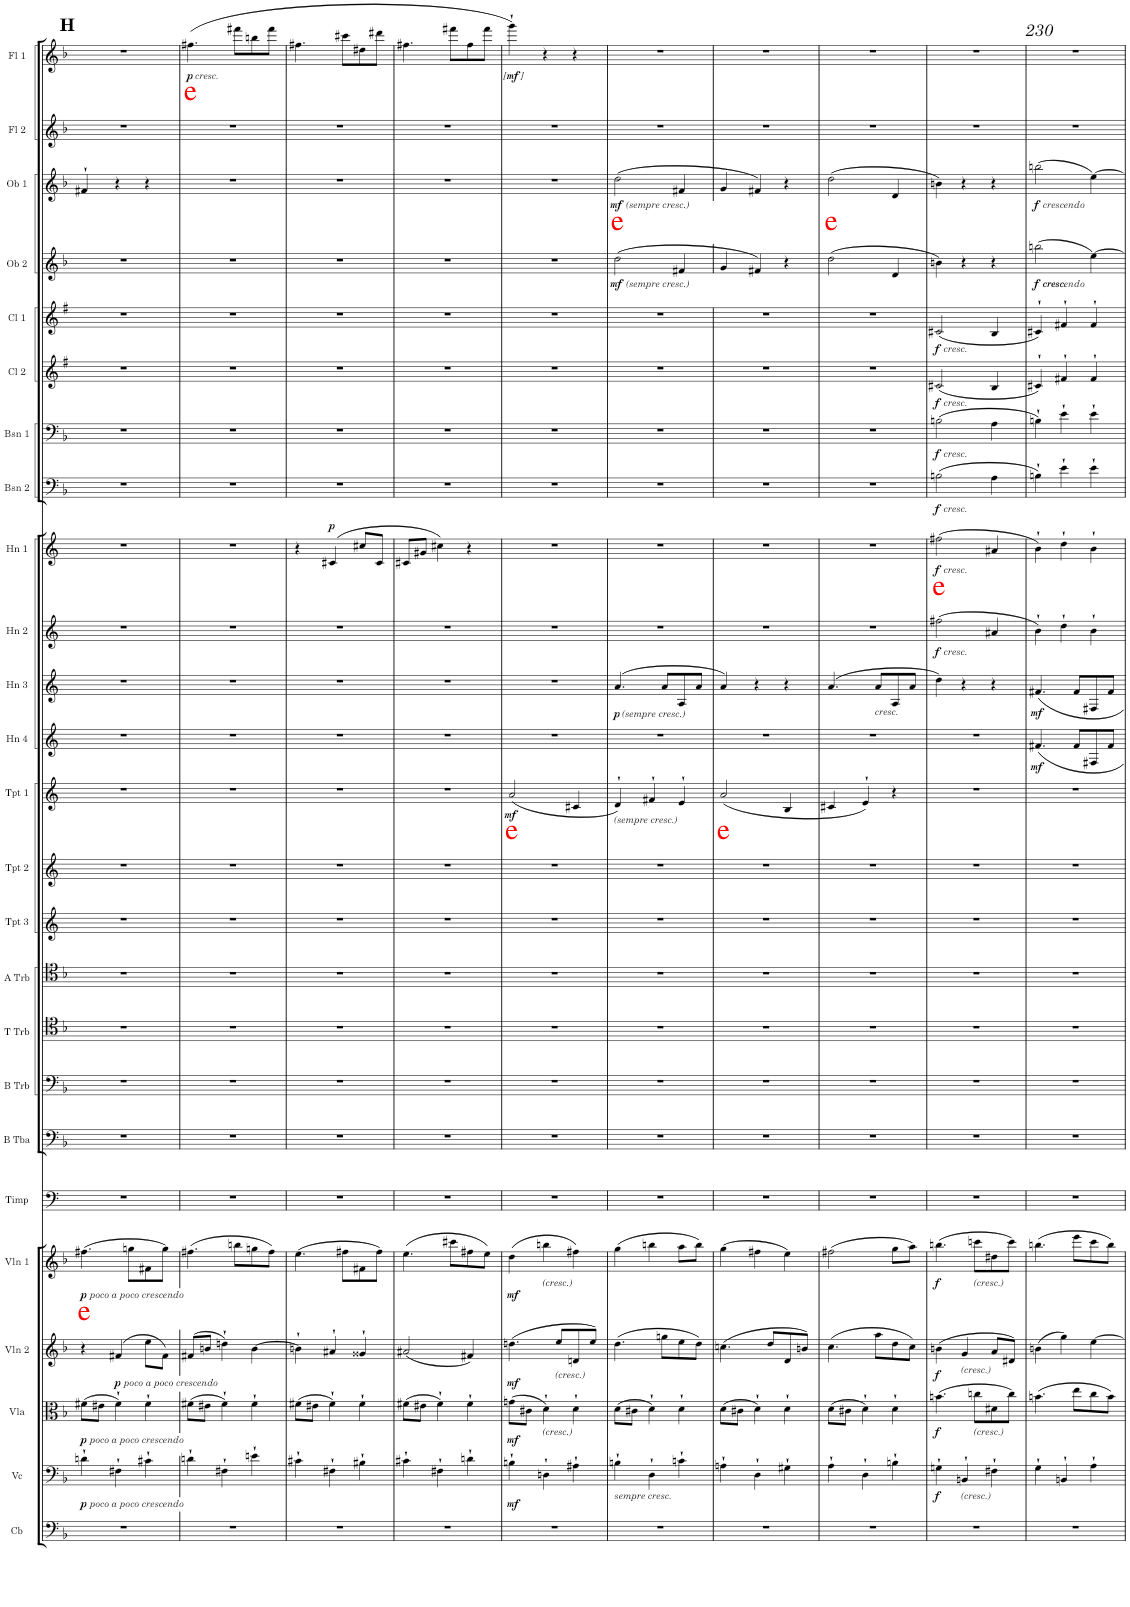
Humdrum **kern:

**kern	**kern	**dynam	**kern	**dynam	**kern	**dynam	**kern	**text	**dynam	**kern	**kern	**kern	**kern	**kern	**kern	**kern	**kern	**text	**dynam	**kern	**dynam	**kern	**dynam	**kern	**dynam	**kern	**text	**dynam	**kern	**dynam	**kern	**dynam	**kern	**dynam	**kern	**dynam	**kern	**dynam	**kern	**text	**dynam	**kern	**kern	**text	**dynam
*part25	*part24	*part24	*part23	*part23	*part22	*part22	*part21	*part21	*part21	*part20	*part19	*part18	*part17	*part16	*part15	*part14	*part13	*part13	*part13	*part12	*part12	*part11	*part11	*part10	*part10	*part9	*part9	*part9	*part8	*part8	*part7	*part7	*part6	*part6	*part5	*part5	*part4	*part4	*part3	*part3	*part3	*part2	*part1	*part1	*part1
*staff25	*staff24	*staff24	*staff23	*staff23	*staff22	*staff22	*staff21	*staff21	*staff21	*staff20	*staff19	*staff18	*staff17	*staff16	*staff15	*staff14	*staff13	*staff13	*staff13	*staff12	*staff12	*staff11	*staff11	*staff10	*staff10	*staff9	*staff9	*staff9	*staff8	*staff8	*staff7	*staff7	*staff6	*staff6	*staff5	*staff5	*staff4	*staff4	*staff3	*staff3	*staff3	*staff2	*staff1	*staff1	*staff1
*I"Contrabass	*I"Violoncello	*	*I"Viola	*	*I"Violin 2	*	*I"Violin 1	*	*	*I"Timpani	*I"Bass Tuba	*I"Bass Trombone	*I"Tenor Trombone	*I"Alto Trombone	*I"F Trumpet 3	*I"F Trumpet 2	*I"F Trumpet 1	*	*	*I"F Horn 4	*	*I"F Horn 3	*	*I"F Horn 2	*	*I"F Horn 1	*	*	*I"Bassoon 2	*	*I"Bassoon 1	*	*I"Bb Clarinet 2	*	*I"Bb Clarinet 1	*	*I"Oboe 2	*	*I"Oboe 1	*	*	*I"Flute 2	*I"Flute 1	*	*
*I'Cb	*I'Vc	*	*I'Vla	*	*I'Vln 2	*	*I'Vln 1	*	*	*I'Timp	*I'B Tba	*I'B Trb	*I'T Trb	*I'A Trb	*I'Tpt 3	*I'Tpt 2	*I'Tpt 1	*	*	*I'Hn 4	*	*I'Hn 3	*	*I'Hn 2	*	*I'Hn 1	*	*	*I'Bsn 2	*	*I'Bsn 1	*	*I'Cl 2	*	*I'Cl 1	*	*I'Ob 2	*	*I'Ob 1	*	*	*I'Fl 2	*I'Fl 1	*	*
!!LO:PB:g=z
*clefF4	*clefF4	*	*clefC3	*	*clefG2	*	*clefG2	*	*	*clefF4	*clefF4	*clefF4	*clefC4	*clefC4	*clefG2	*clefG2	*clefG2	*	*	*clefG2	*	*clefG2	*	*clefG2	*	*clefG2	*	*	*clefF4	*	*clefF4	*	*clefG2	*	*clefG2	*	*clefG2	*	*clefG2	*	*	*clefG2	*clefG2	*	*
*Trd7c12	*	*	*	*	*	*	*	*	*	*	*	*	*	*	*Trd-3c-5	*Trd-3c-5	*Trd-3c-5	*	*	*Trd4c7	*	*Trd4c7	*	*Trd4c7	*	*Trd4c7	*	*	*	*	*	*	*Trd1c2	*	*Trd1c2	*	*	*	*	*	*	*	*	*	*
*k[b-]	*k[b-]	*	*k[b-]	*	*k[b-]	*	*k[b-]	*	*	*k[]	*k[b-]	*k[b-]	*k[b-]	*k[b-]	*k[]	*k[]	*k[]	*	*	*k[]	*	*k[]	*	*k[]	*	*k[]	*	*	*k[b-]	*	*k[b-]	*	*k[f#]	*	*k[f#]	*	*k[b-]	*	*k[b-]	*	*	*k[b-]	*k[b-]	*	*
*M3/4	*M3/4	*	*M3/4	*	*M3/4	*	*M3/4	*	*	*M3/4	*M3/4	*M3/4	*M3/4	*M3/4	*M3/4	*M3/4	*M3/4	*	*	*M3/4	*	*M3/4	*	*M3/4	*	*M3/4	*	*	*M3/4	*	*M3/4	*	*M3/4	*	*M3/4	*	*M3/4	*	*M3/4	*	*	*M3/4	*M3/4	*	*
!!LO:REH:place=s1:a:B:cj:enc=none:fs=18:t=H
=221	=221	=221	=221	=221	=221	=221	=221	=221	=221	=221	=221	=221	=221	=221	=221	=221	=221	=221	=221	=221	=221	=221	=221	=221	=221	=221	=221	=221	=221	=221	=221	=221	=221	=221	=221	=221	=221	=221	=221	=221	=221	=221	=221	=221	=221
!	!	!	!	!	!	!	!LO:TX:b:i:t=poco a poco crescendo	!	!	!	!	!	!	!	!	!	!	!	!	!	!	!	!	!	!	!	!	!	!	!	!	!	!	!	!	!	!	!	!	!	!	!	!	!	!
!	!	!	!LO:TX:b:i:t=poco a poco crescendo	!	!	!	!	!	!	!	!	!	!	!	!	!	!	!	!	!	!	!	!	!	!	!	!	!	!	!	!	!	!	!	!	!	!	!	!	!	!	!	!	!	!
!	!LO:TX:b:i:t=poco a poco crescendo	!	!	!	!	!	!	!	!	!	!	!	!	!	!	!	!	!	!	!	!	!	!	!	!	!	!	!	!	!	!	!	!	!	!	!	!	!	!	!	!	!	!	!	!
!	!	!LO:DY:b	!	!LO:DY:b	!	!	!	!LO:LY:b:color=#FF0000	!LO:DY:b	!	!	!	!	!	!	!	!	!	!	!	!	!	!	!	!	!	!	!	!	!	!	!	!	!	!	!	!	!	!	!	!	!	!	!	!
2.r	4dn`\	p	(8f#X\L	p	4r	.	(4.ff#X\	e	p	2.r	2.r	2.r	2.r	2.r	2.r	2.r	2.r	.	.	2.r	.	2.r	.	2.r	.	2.r	.	.	2.r	.	2.r	.	2.r	.	2.r	.	2.r	.	4f#X`>/	.	.	2.r	2.r	.	.
.	.	.	8e#X\J	.	.	.	.	.	.	.	.	.	.	.	.	.	.	.	.	.	.	.	.	.	.	.	.	.	.	.	.	.	.	.	.	.	.	.	.	.	.	.	.	.	.
!	!	!	!	!	!LO:TX:b:i:t=poco a poco crescendo	!	!	!	!	!	!	!	!	!	!	!	!	!	!	!	!	!	!	!	!	!	!	!	!	!	!	!	!	!	!	!	!	!	!	!	!	!	!	!	!
!	!	!	!	!	!	!LO:DY:b	!	!	!	!	!	!	!	!	!	!	!	!	!	!	!	!	!	!	!	!	!	!	!	!	!	!	!	!	!	!	!	!	!	!	!	!	!	!	!
.	4F#X`\	.	4f#`\)	.	(4f#X/	p	.	.	.	.	.	.	.	.	.	.	.	.	.	.	.	.	.	.	.	.	.	.	.	.	.	.	.	.	.	.	.	.	4r	.	.	.	.	.	.
.	.	.	.	.	.	.	8ggn\L	.	.	.	.	.	.	.	.	.	.	.	.	.	.	.	.	.	.	.	.	.	.	.	.	.	.	.	.	.	.	.	.	.	.	.	.	.	.
.	4c#X`\	.	4f#`\	.	8ee\L	.	8f#X\	.	.	.	.	.	.	.	.	.	.	.	.	.	.	.	.	.	.	.	.	.	.	.	.	.	.	.	.	.	.	.	4r	.	.	.	.	.	.
.	.	.	.	.	8f#\J)	.	8gg\J)	.	.	.	.	.	.	.	.	.	.	.	.	.	.	.	.	.	.	.	.	.	.	.	.	.	.	.	.	.	.	.	.	.	.	.	.	.	.
=222	=222	=222	=222	=222	=222	=222	=222	=222	=222	=222	=222	=222	=222	=222	=222	=222	=222	=222	=222	=222	=222	=222	=222	=222	=222	=222	=222	=222	=222	=222	=222	=222	=222	=222	=222	=222	=222	=222	=222	=222	=222	=222	=222	=222	=222
!	!	!	!	!	!	!	!	!	!	!	!	!	!	!	!	!	!	!	!	!	!	!	!	!	!	!	!	!	!	!	!	!	!	!	!	!	!	!	!	!	!	!	!LO:TX:b:i:t=cresc.	!	!
!	!	!	!	!	!	!	!	!	!	!	!	!	!	!	!	!	!	!	!	!	!	!	!	!	!	!	!	!	!	!	!	!	!	!	!	!	!	!	!	!	!	!	!	!LO:LY:b:color=#FF0000	!LO:DY:b
2.r	4dn`\	.	(8f#X\L	.	(8f#X/L	.	(4.ff#X\	.	.	2.r	2.r	2.r	2.r	2.r	2.r	2.r	2.r	.	.	2.r	.	2.r	.	2.r	.	2.r	.	.	2.r	.	2.r	.	2.r	.	2.r	.	2.r	.	2.r	.	.	2.r	(4.ff#X\	e	p
.	.	.	8e#X\J	.	8bn/J	.	.	.	.	.	.	.	.	.	.	.	.	.	.	.	.	.	.	.	.	.	.	.	.	.	.	.	.	.	.	.	.	.	.	.	.	.	.	.	.
.	4F#X`\	.	4f#`\)	.	4ddn`\)	.	.	.	.	.	.	.	.	.	.	.	.	.	.	.	.	.	.	.	.	.	.	.	.	.	.	.	.	.	.	.	.	.	.	.	.	.	.	.	.
.	.	.	.	.	.	.	8bbn\L	.	.	.	.	.	.	.	.	.	.	.	.	.	.	.	.	.	.	.	.	.	.	.	.	.	.	.	.	.	.	.	.	.	.	.	8fff#X\L	.	.
.	4en`\	.	4f#`\	.	[4b\	.	8ggn\	.	.	.	.	.	.	.	.	.	.	.	.	.	.	.	.	.	.	.	.	.	.	.	.	.	.	.	.	.	.	.	.	.	.	.	8bbn\	.	.
.	.	.	.	.	.	.	8ff#\J)	.	.	.	.	.	.	.	.	.	.	.	.	.	.	.	.	.	.	.	.	.	.	.	.	.	.	.	.	.	.	.	.	.	.	.	8fff#\J	.	.
=223	=223	=223	=223	=223	=223	=223	=223	=223	=223	=223	=223	=223	=223	=223	=223	=223	=223	=223	=223	=223	=223	=223	=223	=223	=223	=223	=223	=223	=223	=223	=223	=223	=223	=223	=223	=223	=223	=223	=223	=223	=223	=223	=223	=223	=223
2.r	4c#X`\	.	(8f#X\L	.	4bn`\]	.	(4.ee\	.	.	2.r	2.r	2.r	2.r	2.r	2.r	2.r	2.r	.	.	2.r	.	2.r	.	2.r	.	4r	.	.	2.r	.	2.r	.	2.r	.	2.r	.	2.r	.	2.r	.	.	2.r	4.ff#X\	.	.
.	.	.	8e#X\J	.	.	.	.	.	.	.	.	.	.	.	.	.	.	.	.	.	.	.	.	.	.	.	.	.	.	.	.	.	.	.	.	.	.	.	.	.	.	.	.	.	.
!	!	!	!	!	!	!	!	!	!	!	!	!	!	!	!	!	!	!	!	!	!	!	!	!	!	!	!	!LO:DY:a	!	!	!	!	!	!	!	!	!	!	!	!	!	!	!	!	!
.	4F#X`\	.	4f#`\)	.	4a#X`>/	.	.	.	.	.	.	.	.	.	.	.	.	.	.	.	.	.	.	.	.	(>4c#X/	.	p	.	.	.	.	.	.	.	.	.	.	.	.	.	.	.	.	.
.	.	.	.	.	.	.	8ff#X\L	.	.	.	.	.	.	.	.	.	.	.	.	.	.	.	.	.	.	.	.	.	.	.	.	.	.	.	.	.	.	.	.	.	.	.	8ccc#X\L	.	.
.	4B#X`\	.	4f#`\	.	4g##X`>/	.	8f#X\	.	.	.	.	.	.	.	.	.	.	.	.	.	.	.	.	.	.	8cc#X/L	.	.	.	.	.	.	.	.	.	.	.	.	.	.	.	.	8dd#X\	.	.
.	.	.	.	.	.	.	8ff#\J)	.	.	.	.	.	.	.	.	.	.	.	.	.	.	.	.	.	.	8c#/J	.	.	.	.	.	.	.	.	.	.	.	.	.	.	.	.	8ddd#X\J	.	.
=224	=224	=224	=224	=224	=224	=224	=224	=224	=224	=224	=224	=224	=224	=224	=224	=224	=224	=224	=224	=224	=224	=224	=224	=224	=224	=224	=224	=224	=224	=224	=224	=224	=224	=224	=224	=224	=224	=224	=224	=224	=224	=224	=224	=224	=224
2.r	4c#X`\	.	(8f#X\L	.	(2a#X/	.	(4.ee\	.	.	2.r	2.r	2.r	2.r	2.r	2.r	2.r	2.r	.	.	2.r	.	2.r	.	2.r	.	8c#X/L	.	.	2.r	.	2.r	.	2.r	.	2.r	.	2.r	.	2.r	.	.	2.r	4.ff#X\	.	.
.	.	.	8e#X\J	.	.	.	.	.	.	.	.	.	.	.	.	.	.	.	.	.	.	.	.	.	.	8g#X/J	.	.	.	.	.	.	.	.	.	.	.	.	.	.	.	.	.	.	.
.	4F#X`\	.	4f#`\)	.	.	.	.	.	.	.	.	.	.	.	.	.	.	.	.	.	.	.	.	.	.	4cc#X\)	.	.	.	.	.	.	.	.	.	.	.	.	.	.	.	.	.	.	.
.	.	.	.	.	.	.	8ccc#X\L	.	.	.	.	.	.	.	.	.	.	.	.	.	.	.	.	.	.	.	.	.	.	.	.	.	.	.	.	.	.	.	.	.	.	.	8fff#X\L	.	.
.	4dn`\	.	4f#`\	.	4f#X/)	.	8ff#X\	.	.	.	.	.	.	.	.	.	.	.	.	.	.	.	.	.	.	4r	.	.	.	.	.	.	.	.	.	.	.	.	.	.	.	.	8ff#\	.	.
.	.	.	.	.	.	.	8ee\J)	.	.	.	.	.	.	.	.	.	.	.	.	.	.	.	.	.	.	.	.	.	.	.	.	.	.	.	.	.	.	.	.	.	.	.	8fff#\J	.	.
=225	=225	=225	=225	=225	=225	=225	=225	=225	=225	=225	=225	=225	=225	=225	=225	=225	=225	=225	=225	=225	=225	=225	=225	=225	=225	=225	=225	=225	=225	=225	=225	=225	=225	=225	=225	=225	=225	=225	=225	=225	=225	=225	=225	=225	=225
!	!	!LO:DY:b	!	!LO:DY:b	!	!LO:DY:b	!	!	!LO:DY:b	!	!	!	!	!	!	!	!	!LO:LY:b:color=#FF0000	!LO:DY:b	!	!	!	!	!	!	!	!	!	!	!	!	!	!	!	!	!	!	!	!	!	!	!	!	!	!LO:DY:b
!	!	!	!	!	!	!	!	!	!	!	!	!	!	!	!	!	!	!	!	!	!	!	!	!	!	!	!	!	!	!	!	!	!	!	!	!	!	!	!	!	!	!	!	!	!LO:DY:n=1:b
!	!	!	!	!	!	!	!	!	!	!	!	!	!	!	!	!	!	!	!	!	!	!	!	!	!	!	!	!	!	!	!	!	!	!	!	!	!	!	!	!	!	!	!	!	!LO:DY:n=2:b
2.r	4Bn`\	mf	(8gn\L	mf	(4.ddn\	mf	(4dd\	.	mf	2.r	2.r	2.r	2.r	2.r	2.r	2.r	(2a/	e	mf	2.r	.	2.r	.	2.r	.	2.r	.	.	2.r	.	2.r	.	2.r	.	2.r	.	2.r	.	2.r	.	.	2.r	4ggg`\)	.	other-dynamics mf other-dynamics
.	.	.	8c#X\J	.	.	.	.	.	.	.	.	.	.	.	.	.	.	.	.	.	.	.	.	.	.	.	.	.	.	.	.	.	.	.	.	.	.	.	.	.	.	.	.	.	.
!	!	!	!	!	!	!	!LO:TX:b:i:t=(cresc.)	!	!	!	!	!	!	!	!	!	!	!	!	!	!	!	!	!	!	!	!	!	!	!	!	!	!	!	!	!	!	!	!	!	!	!	!	!	!
!	!	!	!LO:TX:b:i:t=(cresc.)	!	!	!	!	!	!	!	!	!	!	!	!	!	!	!	!	!	!	!	!	!	!	!	!	!	!	!	!	!	!	!	!	!	!	!	!	!	!	!	!	!	!
.	4Dn`\	.	4d`\)	.	.	.	4bbn\	.	.	.	.	.	.	.	.	.	.	.	.	.	.	.	.	.	.	.	.	.	.	.	.	.	.	.	.	.	.	.	.	.	.	.	4r	.	.
!	!	!	!	!	!LO:TX:b:i:t=(cresc.)	!	!	!	!	!	!	!	!	!	!	!	!	!	!	!	!	!	!	!	!	!	!	!	!	!	!	!	!	!	!	!	!	!	!	!	!	!	!	!	!
.	.	.	.	.	8ee/L	.	.	.	.	.	.	.	.	.	.	.	.	.	.	.	.	.	.	.	.	.	.	.	.	.	.	.	.	.	.	.	.	.	.	.	.	.	.	.	.
.	4A#X`\	.	4d`\	.	8dn/	.	4ff#X\)	.	.	.	.	.	.	.	.	.	4c#X/	.	.	.	.	.	.	.	.	.	.	.	.	.	.	.	.	.	.	.	.	.	.	.	.	.	4r	.	.
.	.	.	.	.	8ee/J)	.	.	.	.	.	.	.	.	.	.	.	.	.	.	.	.	.	.	.	.	.	.	.	.	.	.	.	.	.	.	.	.	.	.	.	.	.	.	.	.
=226	=226	=226	=226	=226	=226	=226	=226	=226	=226	=226	=226	=226	=226	=226	=226	=226	=226	=226	=226	=226	=226	=226	=226	=226	=226	=226	=226	=226	=226	=226	=226	=226	=226	=226	=226	=226	=226	=226	=226	=226	=226	=226	=226	=226	=226
!	!	!	!	!	!	!	!	!	!	!	!	!	!	!	!	!	!	!	!	!	!	!	!	!	!	!	!	!	!	!	!	!	!	!	!	!	!	!	!LO:TX:b:i:t=(sempre cresc.)	!	!	!	!	!	!
!	!	!	!	!	!	!	!	!	!	!	!	!	!	!	!	!	!	!	!	!	!	!	!	!	!	!	!	!	!	!	!	!	!	!	!	!	!LO:TX:b:i:t=(sempre cresc.)	!	!	!	!	!	!	!	!
!	!	!	!	!	!	!	!	!	!	!	!	!	!	!	!	!	!	!	!	!	!	!LO:TX:b:i:t=(sempre cresc.)	!	!	!	!	!	!	!	!	!	!	!	!	!	!	!	!	!	!	!	!	!	!	!
!	!	!	!	!	!	!	!	!	!	!	!	!	!	!	!	!	!LO:TX:b:i:t=(sempre cresc.)	!	!	!	!	!	!	!	!	!	!	!	!	!	!	!	!	!	!	!	!	!	!	!	!	!	!	!	!
!	!LO:TX:b:i:t=sempre cresc.	!	!	!	!	!	!	!	!	!	!	!	!	!	!	!	!	!	!	!	!	!	!	!	!	!	!	!	!	!	!	!	!	!	!	!	!	!	!	!	!	!	!	!	!
!	!	!	!	!	!	!	!	!	!	!	!	!	!	!	!	!	!	!	!	!	!	!	!LO:DY:b	!	!	!	!	!	!	!	!	!	!	!	!	!	!	!LO:DY:b	!	!LO:LY:b:color=#FF0000	!LO:DY:b	!	!	!	!
2.r	4Bn`\	.	(8d\L	.	(4.dd\	.	(4gg\	.	.	2.r	2.r	2.r	2.r	2.r	2.r	2.r	4d`>/)	.	.	2.r	.	(>4.a/	p	2.r	.	2.r	.	.	2.r	.	2.r	.	2.r	.	2.r	.	(2dd\	mf	(2dd\	e	mf	2.r	2.r	.	.
.	.	.	8c#X\J	.	.	.	.	.	.	.	.	.	.	.	.	.	.	.	.	.	.	.	.	.	.	.	.	.	.	.	.	.	.	.	.	.	.	.	.	.	.	.	.	.	.
.	4D`\	.	4d`\)	.	.	.	4bbn\	.	.	.	.	.	.	.	.	.	4f#X`>/	.	.	.	.	.	.	.	.	.	.	.	.	.	.	.	.	.	.	.	.	.	.	.	.	.	.	.	.
.	.	.	.	.	8ggn\L	.	.	.	.	.	.	.	.	.	.	.	.	.	.	.	.	8a/L	.	.	.	.	.	.	.	.	.	.	.	.	.	.	.	.	.	.	.	.	.	.	.
.	4cn`\	.	4d`\	.	8ee\	.	8aa\L	.	.	.	.	.	.	.	.	.	4e`>/	.	.	.	.	8A/	.	.	.	.	.	.	.	.	.	.	.	.	.	.	4f#X/	.	4f#X/	.	.	.	.	.	.
.	.	.	.	.	8dd\J)	.	8bb\J)	.	.	.	.	.	.	.	.	.	.	.	.	.	.	8a/J	.	.	.	.	.	.	.	.	.	.	.	.	.	.	.	.	.	.	.	.	.	.	.
=227	=227	=227	=227	=227	=227	=227	=227	=227	=227	=227	=227	=227	=227	=227	=227	=227	=227	=227	=227	=227	=227	=227	=227	=227	=227	=227	=227	=227	=227	=227	=227	=227	=227	=227	=227	=227	=227	=227	=227	=227	=227	=227	=227	=227	=227
!	!	!	!	!	!	!	!	!	!	!	!	!	!	!	!	!	!	!LO:LY:b:color=#FF0000	!	!	!	!	!	!	!	!	!	!	!	!	!	!	!	!	!	!	!	!	!	!	!	!	!	!	!
2.r	4An`\	.	(8d\L	.	(4.ccn\	.	(4gg\	.	.	2.r	2.r	2.r	2.r	2.r	2.r	2.r	(<2a/	e	.	2.r	.	4a/)	.	2.r	.	2.r	.	.	2.r	.	2.r	.	2.r	.	2.r	.	4g/	.	4g/	.	.	2.r	2.r	.	.
.	.	.	8c#X\J	.	.	.	.	.	.	.	.	.	.	.	.	.	.	.	.	.	.	.	.	.	.	.	.	.	.	.	.	.	.	.	.	.	.	.	.	.	.	.	.	.	.
.	4D`\	.	4d`\)	.	.	.	4ff#X\	.	.	.	.	.	.	.	.	.	.	.	.	.	.	4r	.	.	.	.	.	.	.	.	.	.	.	.	.	.	4f#X/)	.	4f#X/)	.	.	.	.	.	.
.	.	.	.	.	8dd/L	.	.	.	.	.	.	.	.	.	.	.	.	.	.	.	.	.	.	.	.	.	.	.	.	.	.	.	.	.	.	.	.	.	.	.	.	.	.	.	.
.	4G#X`\	.	4d`\	.	8d/	.	4ee\)	.	.	.	.	.	.	.	.	.	4B/	.	.	.	.	4r	.	.	.	.	.	.	.	.	.	.	.	.	.	.	4r	.	4r	.	.	.	.	.	.
.	.	.	.	.	8bn/J)	.	.	.	.	.	.	.	.	.	.	.	.	.	.	.	.	.	.	.	.	.	.	.	.	.	.	.	.	.	.	.	.	.	.	.	.	.	.	.	.
=228	=228	=228	=228	=228	=228	=228	=228	=228	=228	=228	=228	=228	=228	=228	=228	=228	=228	=228	=228	=228	=228	=228	=228	=228	=228	=228	=228	=228	=228	=228	=228	=228	=228	=228	=228	=228	=228	=228	=228	=228	=228	=228	=228	=228	=228
!	!	!	!	!	!	!	!	!	!	!	!	!	!	!	!	!	!	!	!	!	!	!	!	!	!	!	!	!	!	!	!	!	!	!	!	!	!	!	!	!LO:LY:b:color=#FF0000	!	!	!	!	!
2.r	4A`\	.	(8d\L	.	(4.cc\	.	(2ff#X\	.	.	2.r	2.r	2.r	2.r	2.r	2.r	2.r	4c#X/	.	.	2.r	.	(>4.a/	.	2.r	.	2.r	.	.	2.r	.	2.r	.	2.r	.	2.r	.	(2dd\	.	(2dd\	e	.	2.r	2.r	.	.
.	.	.	8c#X\J	.	.	.	.	.	.	.	.	.	.	.	.	.	.	.	.	.	.	.	.	.	.	.	.	.	.	.	.	.	.	.	.	.	.	.	.	.	.	.	.	.	.
.	4D`\	.	4d`\)	.	.	.	.	.	.	.	.	.	.	.	.	.	4e`>/)	.	.	.	.	.	.	.	.	.	.	.	.	.	.	.	.	.	.	.	.	.	.	.	.	.	.	.	.
!	!	!	!	!	!	!	!	!	!	!	!	!	!	!	!	!	!	!	!	!	!	!LO:TX:b:i:t=cresc.	!	!	!	!	!	!	!	!	!	!	!	!	!	!	!	!	!	!	!	!	!	!	!
.	.	.	.	.	8aa\L	.	.	.	.	.	.	.	.	.	.	.	.	.	.	.	.	8a/L	.	.	.	.	.	.	.	.	.	.	.	.	.	.	.	.	.	.	.	.	.	.	.
.	4Bn`\	.	4d`\	.	8dd\	.	8gg\L	.	.	.	.	.	.	.	.	.	4r	.	.	.	.	8A/	.	.	.	.	.	.	.	.	.	.	.	.	.	.	4d/	.	4d/	.	.	.	.	.	.
.	.	.	.	.	8cc\J)	.	8aa\J)	.	.	.	.	.	.	.	.	.	.	.	.	.	.	8a/J	.	.	.	.	.	.	.	.	.	.	.	.	.	.	.	.	.	.	.	.	.	.	.
=229	=229	=229	=229	=229	=229	=229	=229	=229	=229	=229	=229	=229	=229	=229	=229	=229	=229	=229	=229	=229	=229	=229	=229	=229	=229	=229	=229	=229	=229	=229	=229	=229	=229	=229	=229	=229	=229	=229	=229	=229	=229	=229	=229	=229	=229
!	!	!	!	!	!	!	!	!	!	!	!	!	!	!	!	!	!	!	!	!	!	!	!	!	!	!	!	!	!	!	!	!	!	!	!LO:TX:b:i:t=cresc.	!	!	!	!	!	!	!	!	!	!
!	!	!	!	!	!	!	!	!	!	!	!	!	!	!	!	!	!	!	!	!	!	!	!	!	!	!	!	!	!	!	!	!	!LO:TX:b:i:t=cresc.	!	!	!	!	!	!	!	!	!	!	!	!
!	!	!	!	!	!	!	!	!	!	!	!	!	!	!	!	!	!	!	!	!	!	!	!	!	!	!	!	!	!	!	!LO:TX:b:i:t=cresc.	!	!	!	!	!	!	!	!	!	!	!	!	!	!
!	!	!	!	!	!	!	!	!	!	!	!	!	!	!	!	!	!	!	!	!	!	!	!	!	!	!	!	!	!LO:TX:b:i:t=cresc.	!	!	!	!	!	!	!	!	!	!	!	!	!	!	!	!
!	!	!	!	!	!	!	!	!	!	!	!	!	!	!	!	!	!	!	!	!	!	!	!	!	!	!LO:TX:b:i:t=cresc.	!	!	!	!	!	!	!	!	!	!	!	!	!	!	!	!	!	!	!
!	!	!	!	!	!	!	!	!	!	!	!	!	!	!	!	!	!	!	!	!	!	!	!	!LO:TX:b:i:t=cresc.	!	!	!	!	!	!	!	!	!	!	!	!	!	!	!	!	!	!	!	!	!
!	!	!LO:DY:b	!	!LO:DY:b	!	!LO:DY:b	!	!	!LO:DY:b	!	!	!	!	!	!	!	!	!	!	!	!	!	!	!	!LO:DY:b	!	!LO:LY:b:color=#FF0000	!LO:DY:b	!	!LO:DY:b	!	!LO:DY:b	!	!LO:DY:b	!	!LO:DY:b	!	!	!	!	!	!	!	!	!
2.r	4Gn`\	f	(4.bn\	f	(4bn\	f	(4.bbn\	.	f	2.r	2.r	2.r	2.r	2.r	2.r	2.r	2.r	.	.	2.r	.	4dd\)	.	(2ff#X\	f	(2ff#X\	e	f	(2Bn\	f	(2Bn\	f	(2c#X/	f	(2c#X/	f	4bn\)	.	4bn\)	.	.	2.r	2.r	.	.
!	!	!	!	!	!LO:TX:b:i:t=(cresc.)	!	!	!	!	!	!	!	!	!	!	!	!	!	!	!	!	!	!	!	!	!	!	!	!	!	!	!	!	!	!	!	!	!	!	!	!	!	!	!	!
!	!LO:TX:b:i:t=(cresc.)	!	!	!	!	!	!	!	!	!	!	!	!	!	!	!	!	!	!	!	!	!	!	!	!	!	!	!	!	!	!	!	!	!	!	!	!	!	!	!	!	!	!	!	!
.	4BBn`>/	.	.	.	4g/	.	.	.	.	.	.	.	.	.	.	.	.	.	.	.	.	4r	.	.	.	.	.	.	.	.	.	.	.	.	.	.	4r	.	4r	.	.	.	.	.	.
!	!	!	!	!	!	!	!LO:TX:b:i:t=(cresc.)	!	!	!	!	!	!	!	!	!	!	!	!	!	!	!	!	!	!	!	!	!	!	!	!	!	!	!	!	!	!	!	!	!	!	!	!	!	!
!	!	!	!LO:TX:b:i:t=(cresc.)	!	!	!	!	!	!	!	!	!	!	!	!	!	!	!	!	!	!	!	!	!	!	!	!	!	!	!	!	!	!	!	!	!	!	!	!	!	!	!	!	!	!
.	.	.	8ccn\L	.	.	.	8cccn\L	.	.	.	.	.	.	.	.	.	.	.	.	.	.	.	.	.	.	.	.	.	.	.	.	.	.	.	.	.	.	.	.	.	.	.	.	.	.
.	4F#X`\	.	8d#X\	.	8a/L	.	8dd#X\	.	.	.	.	.	.	.	.	.	.	.	.	.	.	4r	.	4a#X/	.	4a#X/	.	.	4A\	.	4A\	.	4B/	.	4B/	.	4r	.	4r	.	.	.	.	.	.
.	.	.	8cc\J)	.	8d#X/J)	.	8ccc\J)	.	.	.	.	.	.	.	.	.	.	.	.	.	.	.	.	.	.	.	.	.	.	.	.	.	.	.	.	.	.	.	.	.	.	.	.	.	.
=230	=230	=230	=230	=230	=230	=230	=230	=230	=230	=230	=230	=230	=230	=230	=230	=230	=230	=230	=230	=230	=230	=230	=230	=230	=230	=230	=230	=230	=230	=230	=230	=230	=230	=230	=230	=230	=230	=230	=230	=230	=230	=230	=230	=230	=230
!	!	!	!	!	!	!	!	!	!	!	!	!	!	!	!	!	!	!	!	!	!	!	!	!	!	!	!	!	!	!	!	!	!	!	!	!	!	!	!LO:TX:b:i:t=crescendo	!	!	!	!	!	!
!	!	!	!	!	!	!	!	!	!	!	!	!	!	!	!	!	!	!	!	!	!	!	!	!	!	!	!	!	!	!	!	!	!	!	!	!	!LO:TX:b:i:t=cresc.	!	!	!	!	!	!	!	!
!	!	!	!	!	!	!	!	!	!	!	!	!	!	!	!	!	!	!	!	!	!	!	!	!	!	!	!	!	!	!	!	!	!	!	!	!	!LO:TX:b:i:t=crescendo	!	!	!	!	!	!	!	!
!	!	!	!	!	!	!	!	!	!	!	!	!	!	!	!	!	!	!	!	!	!LO:DY:b	!	!LO:DY:b	!	!	!	!	!	!	!	!	!	!	!	!	!	!	!LO:DY:b	!	!	!LO:DY:b	!	!	!	!
2.r	4G`\	.	(4.bn\	.	(4bn\	.	(4.bbn\	.	.	2.r	2.r	2.r	2.r	2.r	2.r	2.r	2.r	.	.	4.f#X/	mf	4.f#X/	mf	4b`>\)	.	4b`>\)	.	.	4Bn`>\)	.	4Bn`>\)	.	4c#X`>/)	.	4c#X`>/)	.	(2bbn\	f	(2bbn\	.	f	2.r	2.r	.	.
.	4BBn`>/	.	.	.	4gg\)	.	.	.	.	.	.	.	.	.	.	.	.	.	.	.	.	.	.	4dd`>\	.	4dd`>\	.	.	4e`>\	.	4e`>\	.	4f#X`>/	.	4f#X`>/	.	.	.	.	.	.	.	.	.	.
.	.	.	8ee\L	.	.	.	8eee\L	.	.	.	.	.	.	.	.	.	.	.	.	8f#/L	.	8f#/L	.	.	.	.	.	.	.	.	.	.	.	.	.	.	.	.	.	.	.	.	.	.	.
.	4A`\	.	8cc\	.	[4ee\	.	8ccc\	.	.	.	.	.	.	.	.	.	.	.	.	8F#X/	.	8F#X/	.	4b`>\	.	4b`>\	.	.	4e`>\	.	4e`>\	.	4f#`>/	.	4f#`>/	.	[4ee\)	.	[4ee\)	.	.	.	.	.	.
.	.	.	8b\J)	.	.	.	8bb\J)	.	.	.	.	.	.	.	.	.	.	.	.	8f#/J	.	8f#/J	.	.	.	.	.	.	.	.	.	.	.	.	.	.	.	.	.	.	.	.	.	.	.
=	=	=	=	=	=	=	=	=	=	=	=	=	=	=	=	=	=	=	=	=	=	=	=	=	=	=	=	=	=	=	=	=	=	=	=	=	=	=	=	=	=	=	=	=	=
*-	*-	*-	*-	*-	*-	*-	*-	*-	*-	*-	*-	*-	*-	*-	*-	*-	*-	*-	*-	*-	*-	*-	*-	*-	*-	*-	*-	*-	*-	*-	*-	*-	*-	*-	*-	*-	*-	*-	*-	*-	*-	*-	*-	*-	*-
